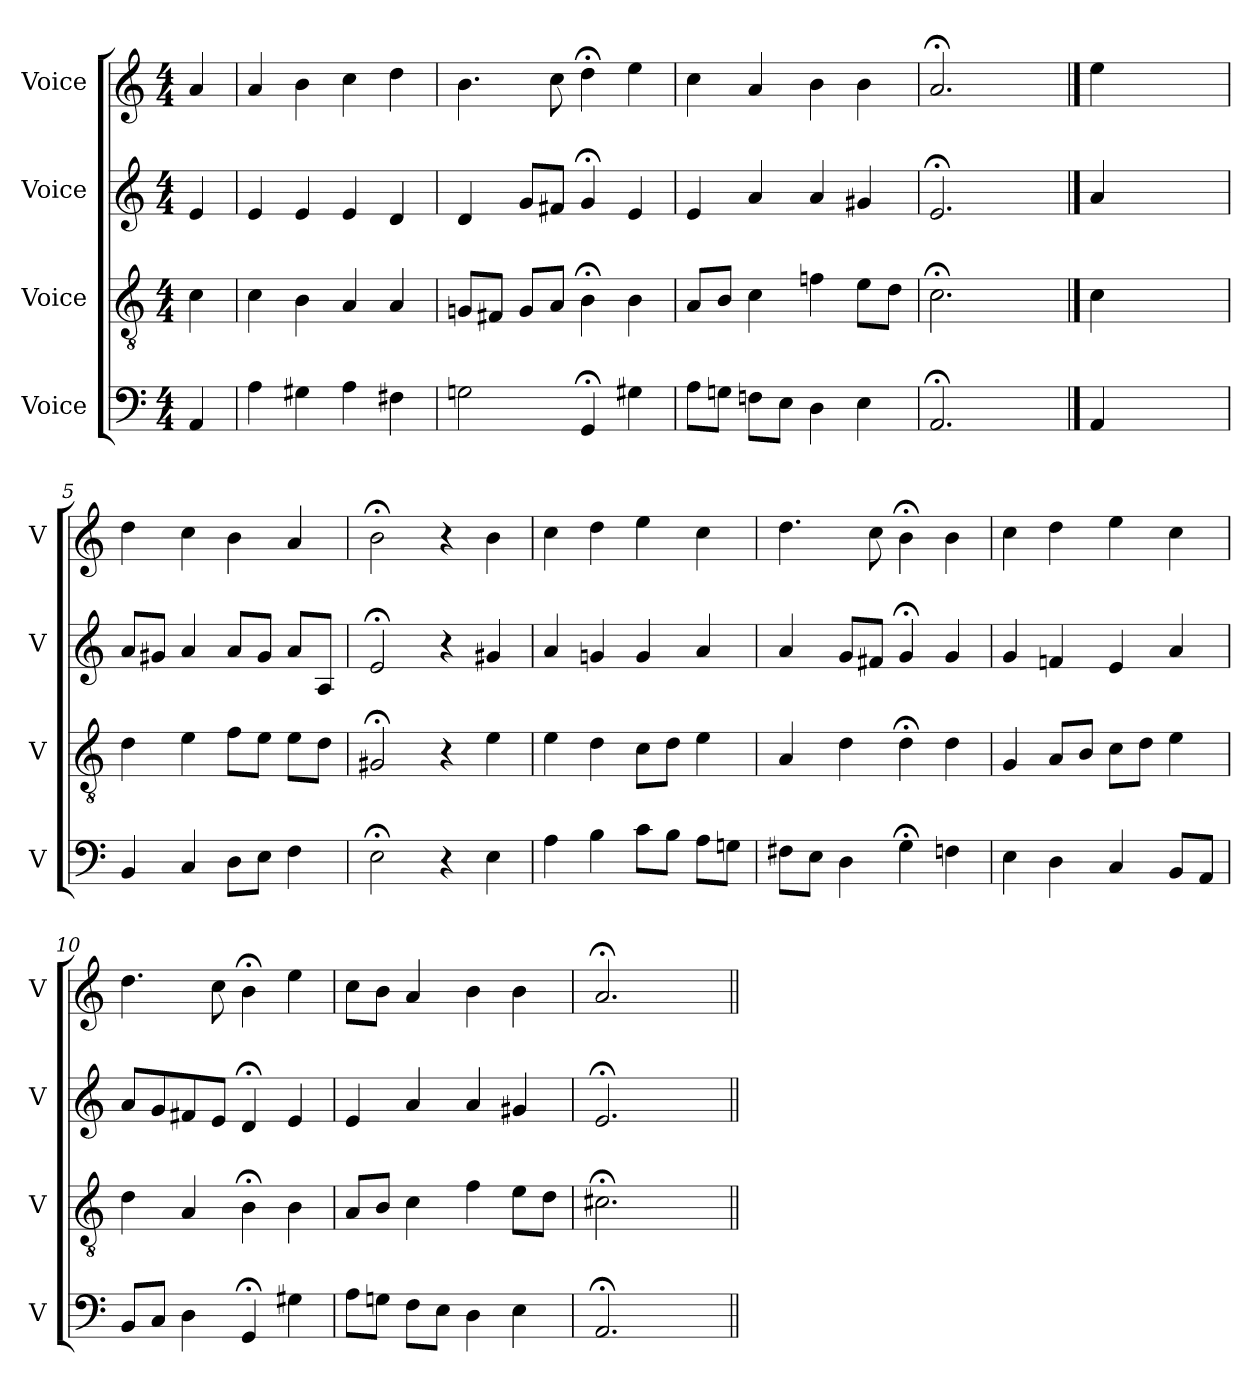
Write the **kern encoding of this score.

**kern	**kern	**kern	**kern
*part4	*part3	*part2	*part1
*staff4	*staff3	*staff2	*staff1
*I"Voice	*I"Voice	*I"Voice	*I"Voice
*I'V	*I'V	*I'V	*I'V
*clefF4	*clefGv2	*clefG2	*clefG2
*k[]	*k[]	*k[]	*k[]
*M4/4	*M4/4	*M4/4	*M4/4
*MM100	*MM100	*MM100	*MM100
=	=	=	=
4AA/	4c\	4e/	4a/
=1	=1	=1	=1
4A\	4c\	4e/	4a/
4G#X\	4B\	4e/	4b\
4A\	4A/	4e/	4cc\
4F#X\	4A/	4d/	4dd\
=2	=2	=2	=2
2Gn\	8Gn/L	4d/	4.b\
.	8F#X/J	.	.
.	8G/L	8g/L	.
.	8A/J	8f#X/J	8cc\
4GG;/	4B;\	4g;/	4dd;\
4G#X\	4B\	4e/	4ee\
=3	=3	=3	=3
8A\L	8A/L	4e/	4cc\
8Gn\J	8B/J	.	.
8Fn\L	4c\	4a/	4a/
8E\J	.	.	.
4D\	4fn\	4a/	4b\
4E\	8e\L	4g#X/	4b\
.	8d\J	.	.
=4	=4	=4	=4
2.AA;/	2.c;\	2.e;/	2.a;/
4ryy	4ryy	4ryy	4ryy
==	==	==	==
4AA/	4c\	4a/	4ee\
2.ryy	2.ryy	2.ryy	2.ryy
!!LO:LB:g=z
=5	=5	=5	=5
4BB/	4d\	8a/L	4dd\
.	.	8g#X/J	.
4C/	4e\	4a/	4cc\
8D\L	8f\L	8a/L	4b\
8E\J	8e\J	8g#/J	.
4F\	8e\L	8a/L	4a/
.	8d\J	8A/J	.
=6	=6	=6	=6
2E;\	2G#X;/	2e;/	2b;\
4r	4r	4r	4r
4E\	4e\	4g#X/	4b\
=7	=7	=7	=7
4A\	4e\	4a/	4cc\
4B\	4d\	4gn/	4dd\
8c\L	8c\L	4g/	4ee\
8B\J	8d\J	.	.
8A\L	4e\	4a/	4cc\
8Gn\J	.	.	.
=8	=8	=8	=8
8F#X\L	4A/	4a/	4.dd\
8E\J	.	.	.
4D\	4d\	8g/L	.
.	.	8f#X/J	8cc\
4G;\	4d;\	4g;/	4b;\
4Fn\	4d\	4g/	4b\
=9	=9	=9	=9
4E\	4G/	4g/	4cc\
4D\	8A/L	4fn/	4dd\
.	8B/J	.	.
4C/	8c\L	4e/	4ee\
.	8d\J	.	.
8BB/L	4e\	4a/	4cc\
8AA/J	.	.	.
!!LO:LB:g=z
=10	=10	=10	=10
8BB/L	4d\	8a/L	4.dd\
8C/J	.	8g/	.
4D\	4A/	8f#X/	.
.	.	8e/J	8cc\
4GG;/	4B;\	4d;/	4b;\
4G#X\	4B\	4e/	4ee\
=11	=11	=11	=11
8A\L	8A/L	4e/	8cc\L
8Gn\J	8B/J	.	8b\J
8F\L	4c\	4a/	4a/
8E\J	.	.	.
4D\	4f\	4a/	4b\
4E\	8e\L	4g#X/	4b\
.	8d\J	.	.
=12	=12	=12	=12
2.AA;/	2.c#X;\	2.e;/	2.a;/
4ryy	4ryy	4ryy	4ryy
=||	=||	=||	=||
*-	*-	*-	*-
